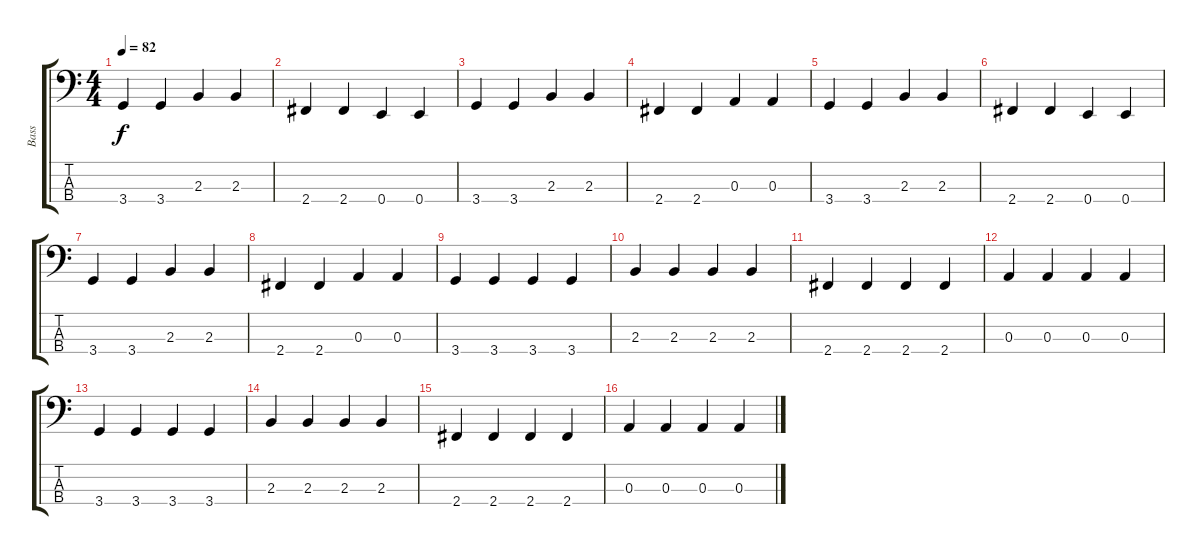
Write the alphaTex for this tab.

\track ("Bass" "Bass") {instrument acousticbass}
\staff {score tabs}
\tuning (G2 D2 A1 E1) {hide}
\ts (4 4)
\tempo 82
\clef f4
\ks c
3.4.4{dy f} 3.4.4 2.3.4 2.3.4 |
2.4.4 2.4.4 0.4.4 0.4.4 |
3.4.4 3.4.4 2.3.4 2.3.4 |
2.4.4 2.4.4 0.3.4 0.3.4 |
3.4.4 3.4.4 2.3.4 2.3.4 |
2.4.4 2.4.4 0.4.4 0.4.4 |
3.4.4 3.4.4 2.3.4 2.3.4 |
2.4.4 2.4.4 0.3.4 0.3.4 |
3.4.4 3.4.4 3.4.4 3.4.4 |
2.3.4 2.3.4 2.3.4 2.3.4 |
2.4.4 2.4.4 2.4.4 2.4.4 |
0.3.4 0.3.4 0.3.4 0.3.4 |
3.4.4 3.4.4 3.4.4 3.4.4 |
2.3.4 2.3.4 2.3.4 2.3.4 |
2.4.4 2.4.4 2.4.4 2.4.4 |
0.3.4 0.3.4 0.3.4 0.3.4
